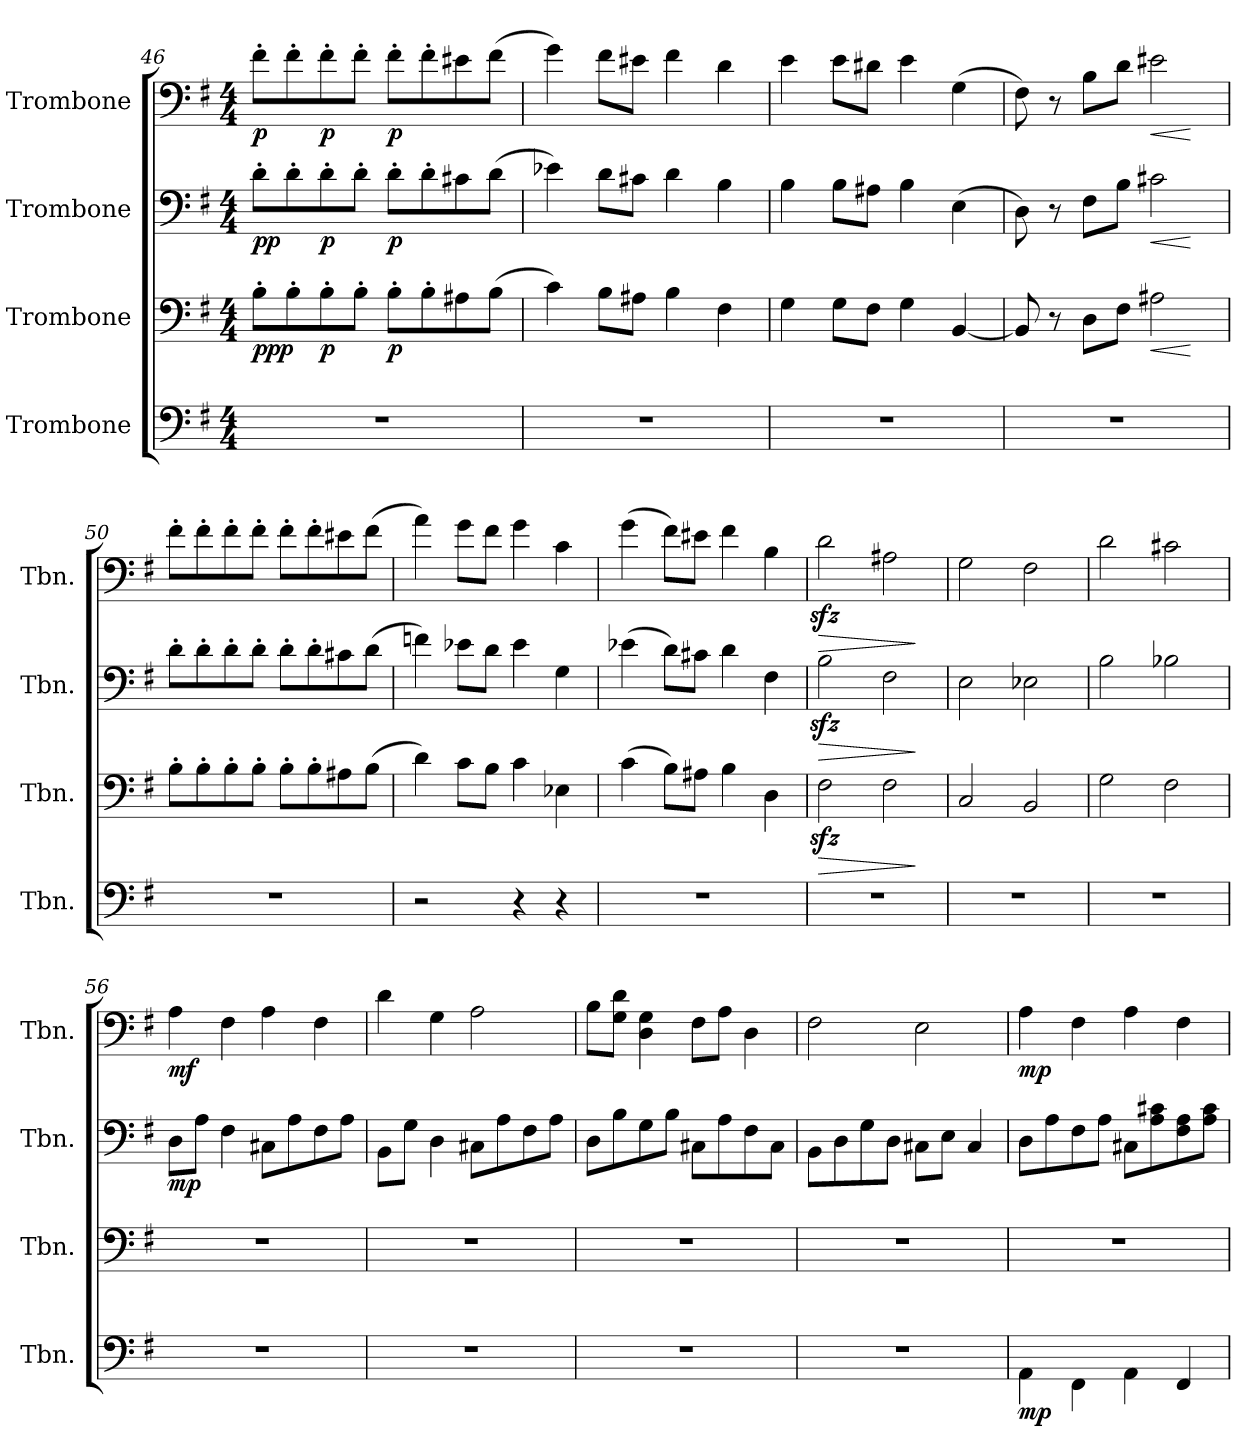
**kern	**dynam	**kern	**dynam	**kern	**dynam	**kern	**dynam
*part4	*part4	*part3	*part3	*part2	*part2	*part1	*part1
*staff4	*staff4	*staff3	*staff3	*staff2	*staff2	*staff1	*staff1
*I"Trombone	*	*I"Trombone	*	*I"Trombone	*	*I"Trombone	*
*I'Tbn.	*	*I'Tbn.	*	*I'Tbn.	*	*I'Tbn.	*
*clefF4	*	*clefF4	*	*clefF4	*	*clefF4	*
*k[f#]	*	*k[f#]	*	*k[f#]	*	*k[f#]	*
*M4/4	*	*M4/4	*	*M4/4	*	*M4/4	*
=46	=46	=46	=46	=46	=46	=46	=46
!	!	!	!LO:DY:b	!	!	!	!
!	!	!	!LO:DY:n=1:b	!	!	!	!
!	!	!	!LO:DY:n=2:b	!	!LO:DY:b	!	!
!	!	!	!	!	!LO:DY:n=1:b	!	!LO:DY:b
1r	.	8B'\L	p p p	8d'\L	p p	8f#'\L	p
.	.	8B'\	.	8d'\	.	8f#'\	.
!	!	!	!LO:DY:n=3:b	!	!LO:DY:n=2:b	!	!LO:DY:b
.	.	8B'\	p	8d'\	p	8f#'\	p
.	.	8B'\J	.	8d'\J	.	8f#'\J	.
!	!	!	!LO:DY:n=4:b	!	!LO:DY:n=3:b	!	!LO:DY:b
.	.	8B'\L	p	8d'\L	p	8f#'\L	p
.	.	8B'\	.	8d'\	.	8f#'\	.
.	.	8A#X\	.	8c#X\	.	8e#X\	.
.	.	(>8B\J	.	(>8d\J	.	(>8f#\J	.
=47	=47	=47	=47	=47	=47	=47	=47
1r	.	4c\)	.	4e-X\)	.	4g\)	.
.	.	8B\L	.	8d\L	.	8f#\L	.
.	.	8A#X\J	.	8c#X\J	.	8e#X\J	.
.	.	4B\	.	4d\	.	4f#\	.
.	.	4F#\	.	4B\	.	4d\	.
=48	=48	=48	=48	=48	=48	=48	=48
1r	.	4G\	.	4B\	.	4e\	.
.	.	8G\L	.	8B\L	.	8e\L	.
.	.	8F#\J	.	8A#X\J	.	8d#X\J	.
.	.	4G\	.	4B\	.	4e\	.
.	.	[4BB/	.	(>4E\	.	(>4G\	.
=49	=49	=49	=49	=49	=49	=49	=49
1r	.	8BB/]	.	8D\)	.	8F#\)	.
.	.	8r	.	8r	.	8r	.
.	.	8D\L	.	8F#\L	.	8B\L	.
.	.	8F#\J	.	8B\J	.	8d\J	.
!	!	!	!LO:HP:b	!	!LO:HP:b	!	!LO:HP:b
.	.	2A#X\	<	2c#X\	<	2e#X\	<
.	.	.	[	.	[	.	[
!!LO:PB:g=z
=50	=50	=50	=50	=50	=50	=50	=50
1r	.	8B'\L	.	8d'\L	.	8f#'\L	.
.	.	8B'\	.	8d'\	.	8f#'\	.
.	.	8B'\	.	8d'\	.	8f#'\	.
.	.	8B'\J	.	8d'\J	.	8f#'\J	.
.	.	8B'\L	.	8d'\L	.	8f#'\L	.
.	.	8B'\	.	8d'\	.	8f#'\	.
.	.	8A#X\	.	8c#X\	.	8e#X\	.
.	.	(>8B\J	.	(>8d\J	.	(>8f#\J	.
=51	=51	=51	=51	=51	=51	=51	=51
2r	.	4d\)	.	4fn\)	.	4a\)	.
.	.	8c\L	.	8e-X\L	.	8g\L	.
.	.	8B\J	.	8d\J	.	8f#\J	.
4r	.	4c\	.	4e-\	.	4g\	.
4r	.	4E-X\	.	4G\	.	4c\	.
=52	=52	=52	=52	=52	=52	=52	=52
1r	.	(>4c\	.	(>4e-X\	.	(>4g\	.
.	.	8B\L)	.	8d\L)	.	8f#\L)	.
.	.	8A#X\J	.	8c#X\J	.	8e#X\J	.
.	.	4B\	.	4d\	.	4f#\	.
.	.	4D\	.	4F#\	.	4B\	.
=53	=53	=53	=53	=53	=53	=53	=53
!	!	!	!LO:HP:b	!	!LO:HP:b	!	!LO:HP:b
1r	.	2F#zz<\	>	2Bzz<\	>	2dzz<\	>
.	.	2F#\	.	2F#\	.	2A#X\	.
.	.	.	]	.	]	.	]
=54	=54	=54	=54	=54	=54	=54	=54
1r	.	2C/	.	2E\	.	2G\	.
.	.	2BB/	.	2E-X\	.	2F#\	.
=55	=55	=55	=55	=55	=55	=55	=55
1r	.	2G\	.	2B\	.	2d\	.
.	.	2F#\	.	2B-X\	.	2c#X\	.
!!LO:LB:g=z
=56	=56	=56	=56	=56	=56	=56	=56
*	*	*	*	*	*	*MM74	*
!	!	!	!	!	!LO:DY:b	!	!LO:DY:b
1r	.	1r	.	8D\L	mp	4A\	mf
.	.	.	.	8A\J	.	.	.
.	.	.	.	4F#\	.	4F#\	.
.	.	.	.	8C#X\L	.	4A\	.
.	.	.	.	8A\	.	.	.
.	.	.	.	8F#\	.	4F#\	.
.	.	.	.	8A\J	.	.	.
=57	=57	=57	=57	=57	=57	=57	=57
1r	.	1r	.	8BB\L	.	4d\	.
.	.	.	.	8G\J	.	.	.
.	.	.	.	4D\	.	4G\	.
.	.	.	.	8C#X\L	.	2A\	.
.	.	.	.	8A\	.	.	.
.	.	.	.	8F#\	.	.	.
.	.	.	.	8A\J	.	.	.
=58	=58	=58	=58	=58	=58	=58	=58
1r	.	1r	.	8D\L	.	8B\L	.
.	.	.	.	8B\	.	8G\ 8d\J	.
.	.	.	.	8G\	.	4D\ 4G\	.
.	.	.	.	8B\J	.	.	.
.	.	.	.	8C#X\L	.	8F#\L	.
.	.	.	.	8A\	.	8A\J	.
.	.	.	.	8F#\	.	4D\	.
.	.	.	.	8C#\J	.	.	.
=59	=59	=59	=59	=59	=59	=59	=59
1r	.	1r	.	8BB\L	.	2F#\	.
.	.	.	.	8D\	.	.	.
.	.	.	.	8G\	.	.	.
.	.	.	.	8D\J	.	.	.
.	.	.	.	8C#X\L	.	2E\	.
.	.	.	.	8E\J	.	.	.
.	.	.	.	4C#/	.	.	.
=60	=60	=60	=60	=60	=60	=60	=60
!	!LO:DY:b	!	!	!	!	!	!LO:DY:b
4AA\	mp	1r	.	8D\L	.	4A\	mp
.	.	.	.	8A\	.	.	.
4FF#\	.	.	.	8F#\	.	4F#\	.
.	.	.	.	8A\J	.	.	.
4AA\	.	.	.	8C#X\L	.	4A\	.
.	.	.	.	8A\ 8c#X\	.	.	.
4FF#/	.	.	.	8F#\ 8A\	.	4F#\	.
.	.	.	.	8A\ 8c#\J	.	.	.
=	=	=	=	=	=	=	=
*-	*-	*-	*-	*-	*-	*-	*-
